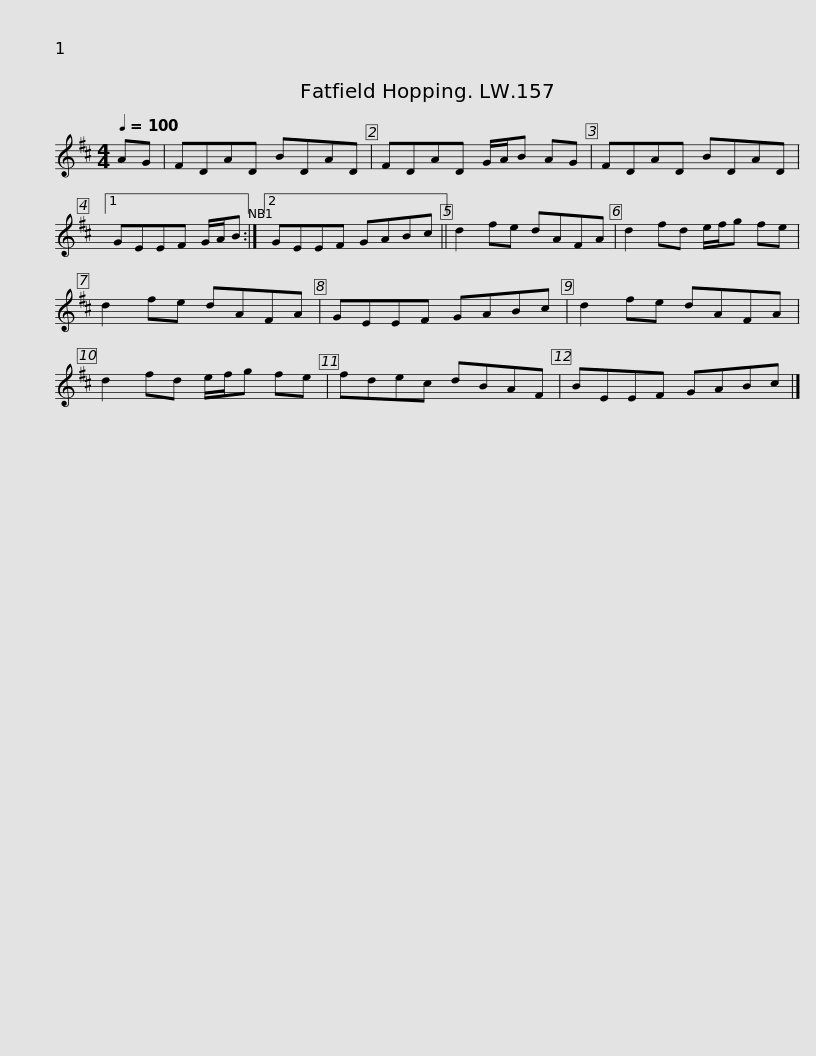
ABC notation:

X:1
L:1/8
Q:1/4=100
M:4/4
I:linebreak $
K:D
V:1 treble
V:1
 AG | FDAD BDAD | FDAD G/A/B AG | FDAD BDAD |1 GEEF G/A/B :|2 %5
 GEEF GABc ||$ d2 fe dAFA | d2 fd e/f/g fe | d2 fe dAFA | GEEF GABc | %10
 d2 fe dAFA | d2 fd e/f/g fe |$ fdec dBAF | BEEF GABc |] %14
